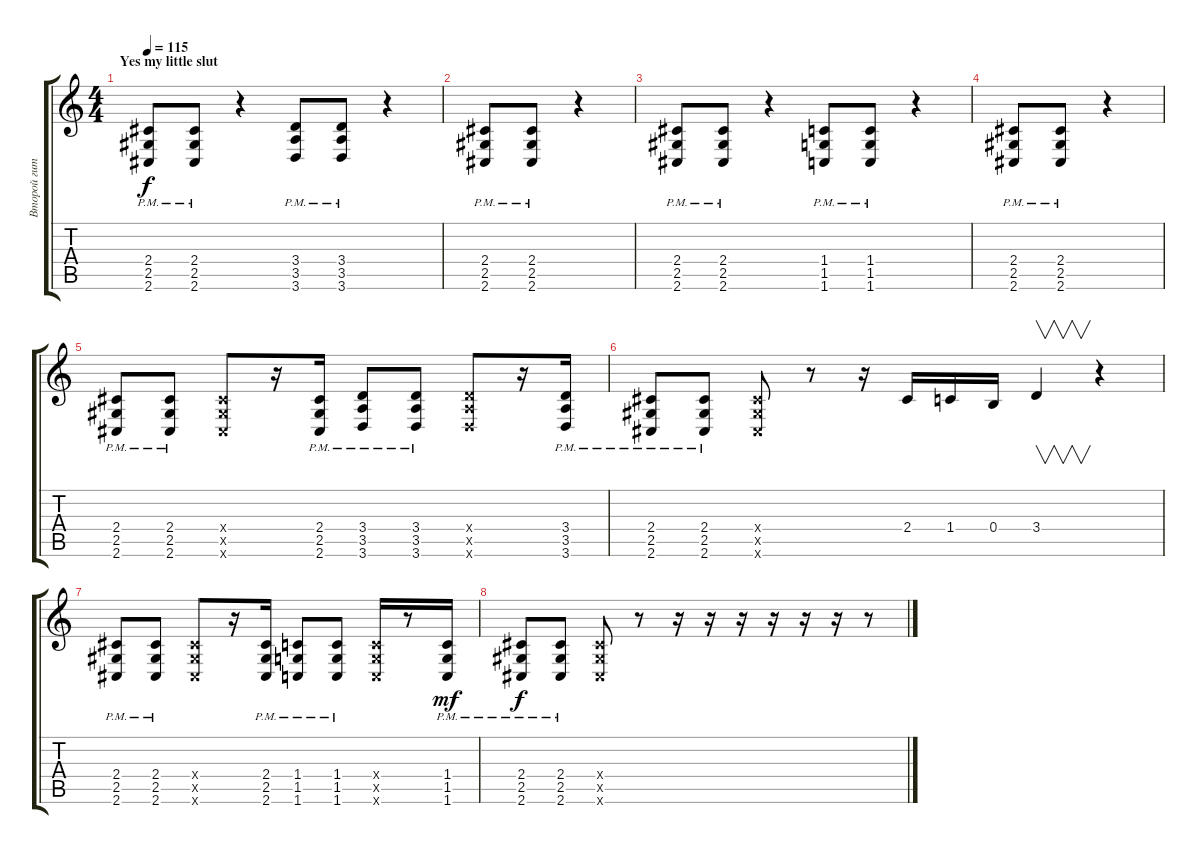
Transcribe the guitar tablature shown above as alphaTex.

\track ("Второй гитич" "Второй гит") {instrument distortionguitar}
\staff {score tabs}
\tuning (Db4 Ab3 E3 B2 Gb2 B1) {hide}
\ts (4 4)
\section ("" "Yes my little slut ")
\tempo 115
\clef g2
\ks c
(2.4{pm} 2.5{pm} 2.6{pm}).8{dy f} (2.4{pm} 2.5{pm} 2.6{pm}).8 r.4 (3.4{pm} 3.5{pm} 3.6{pm}).8 (3.4{pm} 3.5{pm} 3.6{pm}).8 r.4 |
(2.4{pm} 2.5{pm} 2.6{pm}).8 (2.4{pm} 2.5{pm} 2.6{pm}).8 r.4 |
(2.4{pm} 2.5{pm} 2.6{pm}).8 (2.4{pm} 2.5{pm} 2.6{pm}).8 r.4 (1.4{pm} 1.5{pm} 1.6{pm}).8 (1.4{pm} 1.5{pm} 1.6{pm}).8 r.4 |
(2.4{pm} 2.5{pm} 2.6{pm}).8 (2.4{pm} 2.5{pm} 2.6{pm}).8 r.4 |
(2.4{pm} 2.5{pm} 2.6{pm}).8 (2.4{pm} 2.5{pm} 2.6{pm}).8 (2.4{x} 2.5{x} 2.6{x}).8 r.16 (2.4{pm} 2.5{pm} 2.6{pm}).16 (3.4{pm} 3.5{pm} 3.6{pm}).8 (3.4{pm} 3.5{pm} 3.6{pm}).8 (3.4{x} 3.5{x} 3.6{x}).8 r.16 (3.4{pm} 3.5 3.6).16 |
(2.4{pm} 2.5{pm} 2.6{pm}).8 (2.4{pm} 2.5{pm} 2.6{pm}).8 (2.4{x} 2.5{x} 2.6{x}).8 r.8 r.16 2.4.16 1.4.16 0.4.16 3.4.4{v} r.4 |
(2.4{pm} 2.5{pm} 2.6{pm}).8 (2.4{pm} 2.5{pm} 2.6{pm}).8 (2.4{x} 2.5{x} 2.6{x}).8 r.16 (2.4{pm} 2.5{pm} 2.6{pm}).16 (1.4{pm} 1.5{pm} 1.6{pm}).8 (1.4{pm} 1.5{pm} 1.6{pm}).8 (1.4{x} 1.5{x} 1.6{x}).16 r.8 (1.4 1.5 1.6{pm}).16{dy mf} |
(2.4{pm} 2.5{pm} 2.6{pm}).8{dy f} (2.4{pm} 2.5{pm} 2.6{pm}).8 (2.4{x} 2.5{x} 2.6{x}).8 r.8 r.16 r.16 r.16 r.16 r.16 r.16 r.8
